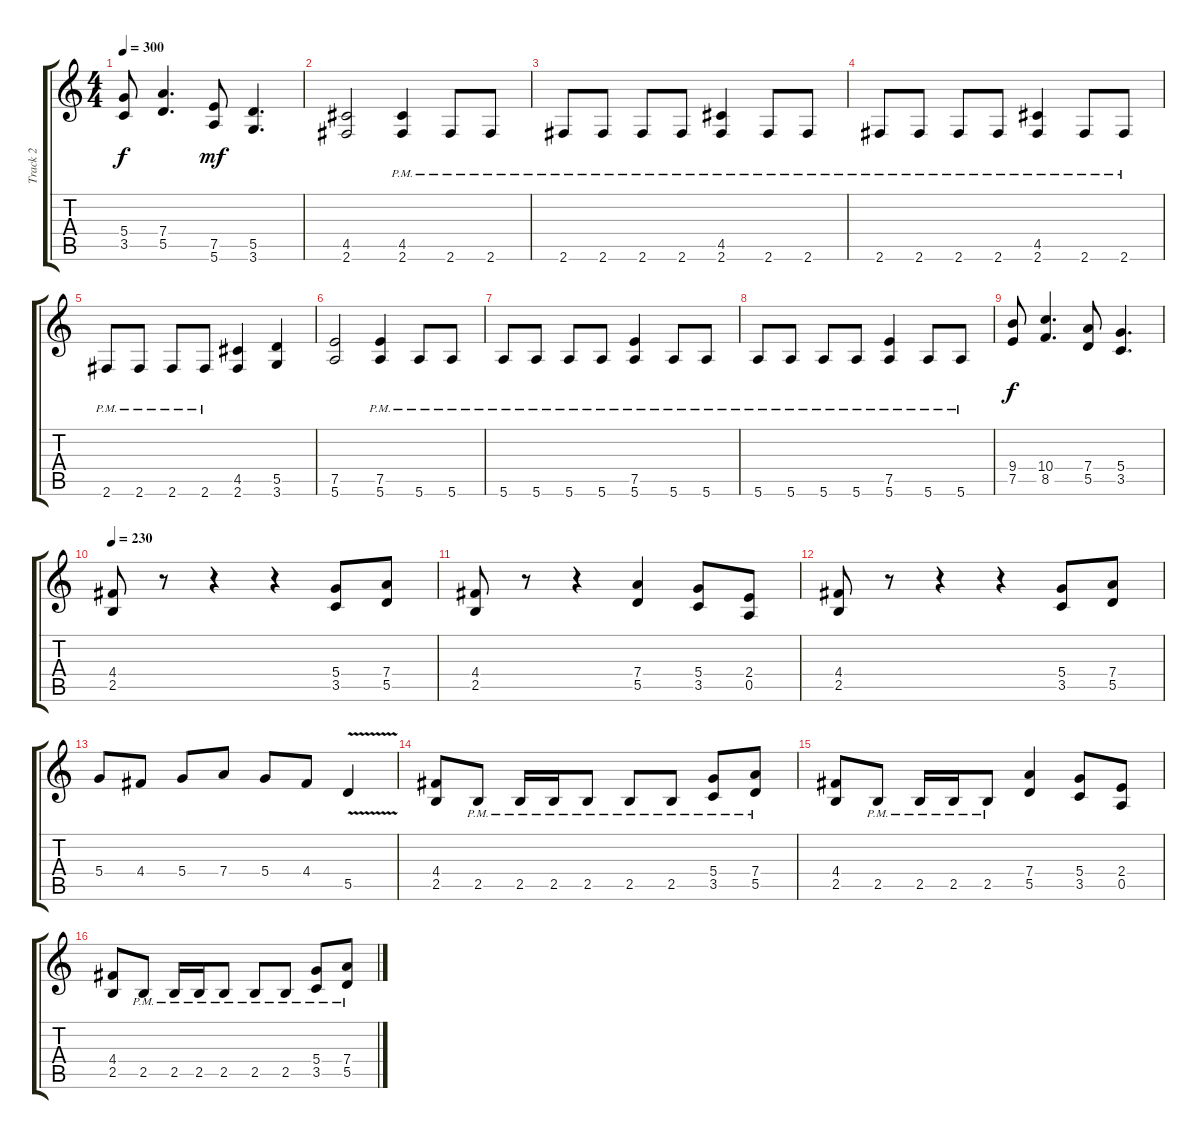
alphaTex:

\track ("Track 2" "Track 2") {instrument distortionguitar}
\staff {score tabs}
\tuning (E4 B3 G3 D3 A2 E2) {hide}
\ts (4 4)
\tempo 300
\clef g2
\ks c
(5.4 3.5).8{dy f} (7.4 5.5).4{d} (7.5 5.6).8{dy mf} (5.5 3.6).4{d} |
(4.5 2.6).2 (4.5{pm} 2.6{pm}).4 2.6{pm}.8 2.6{pm}.8 |
2.6{pm}.8 2.6{pm}.8 2.6{pm}.8 2.6{pm}.8 (4.5{pm} 2.6{pm}).4 2.6{pm}.8 2.6{pm}.8 |
2.6{pm}.8 2.6{pm}.8 2.6{pm}.8 2.6{pm}.8 (4.5{pm} 2.6{pm}).4 2.6{pm}.8 2.6{pm}.8 |
2.6{pm}.8 2.6{pm}.8 2.6{pm}.8 2.6{pm}.8 (4.5 2.6).4 (5.5 3.6).4 |
(7.5 5.6).2 (7.5{pm} 5.6{pm}).4 5.6{pm}.8 5.6{pm}.8 |
5.6{pm}.8 5.6{pm}.8 5.6{pm}.8 5.6{pm}.8 (7.5{pm} 5.6{pm}).4 5.6{pm}.8 5.6{pm}.8 |
5.6{pm}.8 5.6{pm}.8 5.6{pm}.8 5.6{pm}.8 (7.5{pm} 5.6{pm}).4 5.6{pm}.8 5.6{pm}.8 |
(9.4 7.5).8{dy f} (10.4 8.5).4{d} (7.4 5.5).8 (5.4 3.5).4{d} |
\tempo 230
(4.4 2.5).8 r.8 r.4 r.4 (5.4 3.5).8 (7.4 5.5).8 |
(4.4 2.5).8 r.8 r.4 (7.4 5.5).4 (5.4 3.5).8 (2.4 0.5).8 |
(4.4 2.5).8 r.8 r.4 r.4 (5.4 3.5).8 (7.4 5.5).8 |
5.4.8 4.4.8 5.4.8 7.4.8 5.4.8 4.4.8 5.5{v}.4 |
(4.4 2.5).8 2.5{pm}.8 2.5{pm}.16 2.5{pm}.16 2.5{pm}.8 2.5{pm}.8 2.5{pm}.8 (5.4{pm} 3.5{pm}).8 (7.4{pm} 5.5{pm}).8 |
(4.4 2.5).8 2.5{pm}.8 2.5{pm}.16 2.5{pm}.16 2.5{pm}.8 (7.4 5.5).4 (5.4 3.5).8 (2.4 0.5).8 |
(4.4 2.5).8 2.5{pm}.8 2.5{pm}.16 2.5{pm}.16 2.5{pm}.8 2.5{pm}.8 2.5{pm}.8 (5.4{pm} 3.5{pm}).8 (7.4{pm} 5.5{pm}).8
